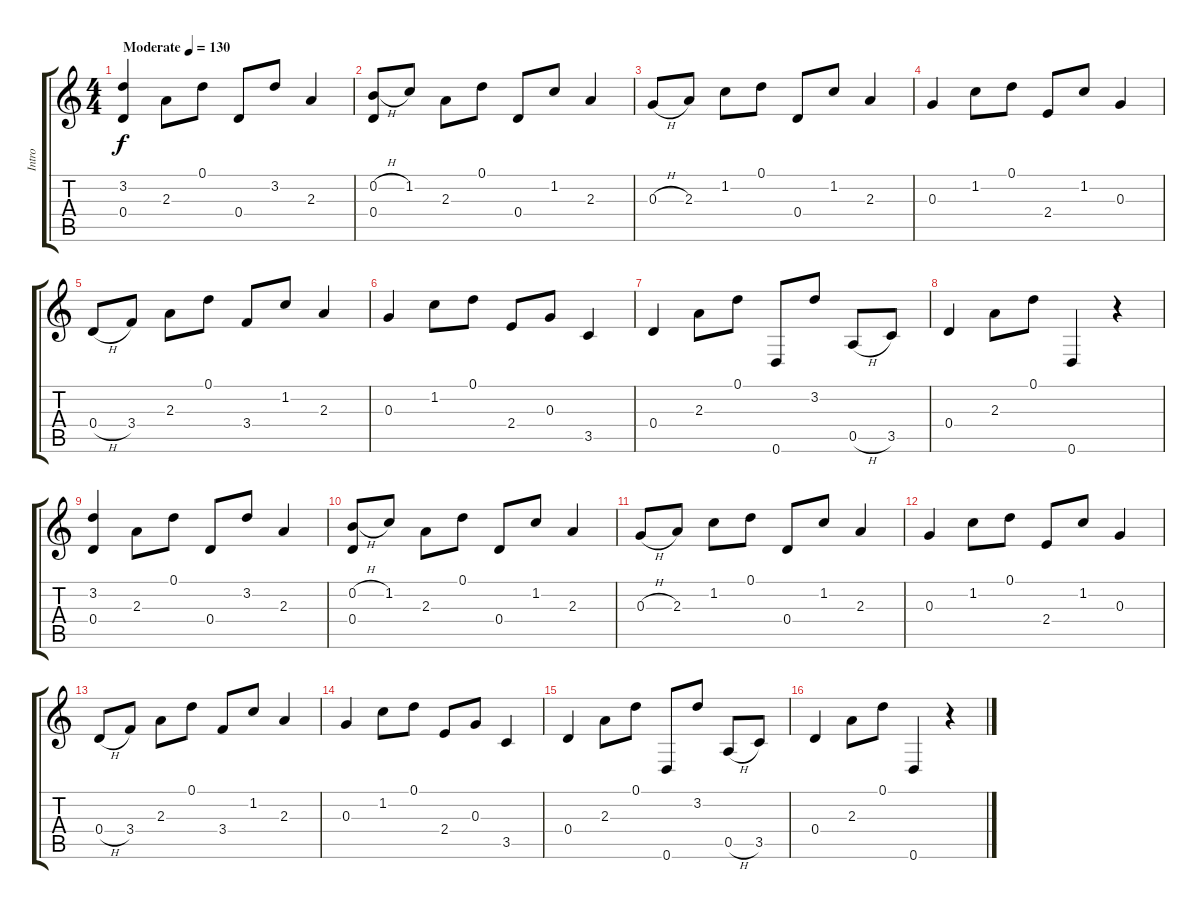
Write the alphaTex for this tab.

\track ("Intro" "Intro") {instrument acousticguitarsteel}
\staff {score tabs}
\tuning (D4 B3 G3 D3 A2 D2) {hide}
\ts (4 4)
\tempo (130 "Moderate")
\clef g2
\ks c
(3.2 0.4).4{dy f instrument acousticguitarsteel} 2.3.8 0.1.8 0.4.8 3.2.8 2.3.4 |
(0.2{h} 0.4).8 1.2.8 2.3.8 0.1.8 0.4.8 1.2.8 2.3.4 |
0.3{h}.8 2.3.8 1.2.8 0.1.8 0.4.8 1.2.8 2.3.4 |
0.3.4 1.2.8 0.1.8 2.4.8 1.2.8 0.3.4 |
0.4{h}.8 3.4.8 2.3.8 0.1.8 3.4.8 1.2.8 2.3.4 |
0.3.4 1.2.8 0.1.8 2.4.8 0.3.8 3.5.4 |
0.4.4 2.3.8 0.1.8 0.6.8 3.2.8 0.5{h}.8 3.5.8 |
0.4.4 2.3.8 0.1.8 0.6.4 r.4 |
(3.2 0.4).4 2.3.8 0.1.8 0.4.8 3.2.8 2.3.4 |
(0.2{h} 0.4).8 1.2.8 2.3.8 0.1.8 0.4.8 1.2.8 2.3.4 |
0.3{h}.8 2.3.8 1.2.8 0.1.8 0.4.8 1.2.8 2.3.4 |
0.3.4 1.2.8 0.1.8 2.4.8 1.2.8 0.3.4 |
0.4{h}.8 3.4.8 2.3.8 0.1.8 3.4.8 1.2.8 2.3.4 |
0.3.4 1.2.8 0.1.8 2.4.8 0.3.8 3.5.4 |
0.4.4 2.3.8 0.1.8 0.6.8 3.2.8 0.5{h}.8 3.5.8 |
0.4.4 2.3.8 0.1.8 0.6.4 r.4
